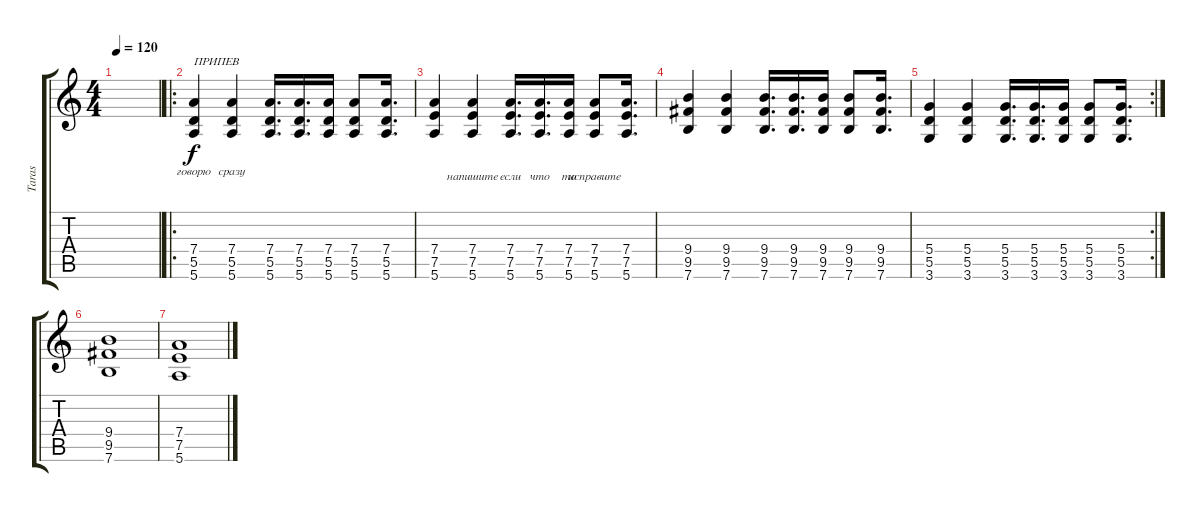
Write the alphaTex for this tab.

\track ("Taras" "Taras") {instrument overdrivenguitar}
\staff {score tabs}
\tuning (E4 B3 G3 D3 A2 E2) {hide}
\ts (4 4)
\tempo 120
\clef g2
\ks c
|
\ro
(7.4 5.5 5.6).4{txt "ПРИПЕВ" lyrics (0 "говорю") lyrics (1 "") lyrics (2 "") lyrics (3 "") lyrics (4 "")} (7.4 5.5 5.6).4{lyrics (0 "сразу") lyrics (1 "") lyrics (2 "") lyrics (3 "") lyrics (4 "")} (7.4 5.5 5.6).16{d} (7.4 5.5 5.6).16{d} (7.4 5.5 5.6).16 (7.4 5.5 5.6).8 (7.4 5.5 5.6).16{d} |
(7.4 7.5 5.6).4{lyrics (0 "") lyrics (1 "") lyrics (2 "") lyrics (3 "") lyrics (4 "")} (7.4 7.5 5.6).4{lyrics (0 "") lyrics (1 "напишите") lyrics (2 "") lyrics (3 "") lyrics (4 "")} (7.4 7.5 5.6).16{d lyrics (0 "") lyrics (1 "если") lyrics (2 "") lyrics (3 "") lyrics (4 "")} (7.4 7.5 5.6).16{d lyrics (0 "") lyrics (1 "что") lyrics (2 "") lyrics (3 "") lyrics (4 "")} (7.4 7.5 5.6).16{lyrics (0 "") lyrics (1 "то") lyrics (2 "") lyrics (3 "") lyrics (4 "")} (7.4 7.5 5.6).8{lyrics (0 "") lyrics (1 "исправите") lyrics (2 "") lyrics (3 "") lyrics (4 "")} (7.4 7.5 5.6).16{d} |
(9.4 9.5 7.6).4 (9.4 9.5 7.6).4 (9.4 9.5 7.6).16{d} (9.4 9.5 7.6).16{d} (9.4 9.5 7.6).16 (9.4 9.5 7.6).8 (9.4 9.5 7.6).16{d} |
\rc 2
(5.4 5.5 3.6).4 (5.4 5.5 3.6).4 (5.4 5.5 3.6).16{d} (5.4 5.5 3.6).16{d} (5.4 5.5 3.6).16 (5.4 5.5 3.6).8 (5.4 5.5 3.6).16{d} |
(9.4 9.5 7.6).1 |
(7.4 7.5 5.6).1
